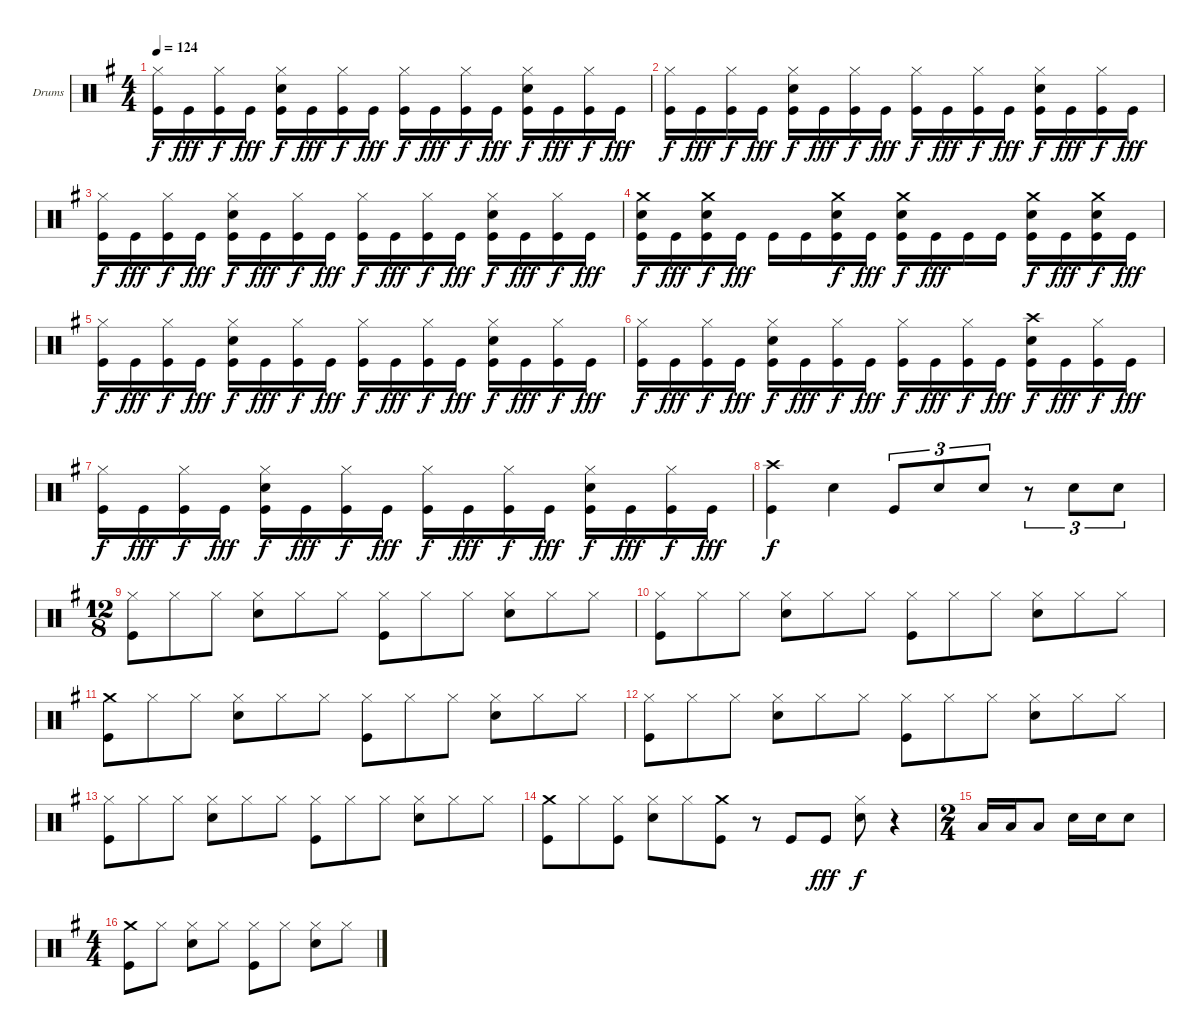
\bracketExtendMode groupsimilarinstruments
\firstSystemTrackNameOrientation horizontal
\otherSystemsTrackNameOrientation horizontal
\track ("Drumkit" "Drums") {instrument percussion}
\staff {score}
\articulation defaults
\ts (4 4)
\tempo 124
\clef neutral
\scale
1.04792
\ks g
("Hi-Hat (closed)" "Kick (hit)").16{dy f} "Kick (hit)".16{dy fff} ("Hi-Hat (closed)" "Kick (hit)").16{dy f} "Kick (hit)".16{dy fff} ("Hi-Hat (closed)" "Kick (hit)" "Snare (hit) 2").16{dy f} "Kick (hit)".16{dy fff} ("Hi-Hat (closed)" "Kick (hit)").16{dy f} "Kick (hit)".16{dy fff} ("Hi-Hat (closed)" "Kick (hit)").16{dy f} "Kick (hit)".16{dy fff} ("Hi-Hat (closed)" "Kick (hit)").16{dy f} "Kick (hit)".16{dy fff} ("Hi-Hat (closed)" "Kick (hit)" "Snare (hit) 2").16{dy f} "Kick (hit)".16{dy fff} ("Hi-Hat (closed)" "Kick (hit)").16{dy f} "Kick (hit)".16{dy fff} |
\scale
0.952081 ("Hi-Hat (closed)" "Kick (hit)").16{dy f} "Kick (hit)".16{dy fff} ("Hi-Hat (closed)" "Kick (hit)").16{dy f} "Kick (hit)".16{dy fff} ("Hi-Hat (closed)" "Kick (hit)" "Snare (hit) 2").16{dy f} "Kick (hit)".16{dy fff} ("Hi-Hat (closed)" "Kick (hit)").16{dy f} "Kick (hit)".16{dy fff} ("Hi-Hat (closed)" "Kick (hit)").16{dy f} "Kick (hit)".16{dy fff} ("Hi-Hat (closed)" "Kick (hit)").16{dy f} "Kick (hit)".16{dy fff} ("Hi-Hat (closed)" "Kick (hit)" "Snare (hit) 2").16{dy f} "Kick (hit)".16{dy fff} ("Hi-Hat (closed)" "Kick (hit)").16{dy f} "Kick (hit)".16{dy fff} |
\scale
1.04288 ("Hi-Hat (closed)" "Kick (hit)").16{dy f} "Kick (hit)".16{dy fff} ("Hi-Hat (closed)" "Kick (hit)").16{dy f} "Kick (hit)".16{dy fff} ("Hi-Hat (closed)" "Kick (hit)" "Snare (hit) 2").16{dy f} "Kick (hit)".16{dy fff} ("Hi-Hat (closed)" "Kick (hit)").16{dy f} "Kick (hit)".16{dy fff} ("Hi-Hat (closed)" "Kick (hit)").16{dy f} "Kick (hit)".16{dy fff} ("Hi-Hat (closed)" "Kick (hit)").16{dy f} "Kick (hit)".16{dy fff} ("Hi-Hat (closed)" "Kick (hit)" "Snare (hit) 2").16{dy f} "Kick (hit)".16{dy fff} ("Hi-Hat (closed)" "Kick (hit)").16{dy f} "Kick (hit)".16{dy fff} |
\scale
0.957125 ("Crash medium (hit)" "Kick (hit)" "Snare (hit) 2").16{dy f} "Kick (hit)".16{dy fff} ("Crash medium (hit)" "Kick (hit)" "Snare (hit) 2").16{dy f} "Kick (hit)".16{dy fff} "Kick (hit)".16 "Kick (hit)".16 ("Crash medium (hit)" "Kick (hit)" "Snare (hit) 2").16{dy f} "Kick (hit)".16{dy fff} ("Crash medium (hit)" "Kick (hit)" "Snare (hit) 2").16{dy f} "Kick (hit)".16{dy fff} "Kick (hit)".16 "Kick (hit)".16 ("Crash medium (hit)" "Kick (hit)" "Snare (hit) 2").16{dy f} "Kick (hit)".16{dy fff} ("Crash medium (hit)" "Kick (hit)" "Snare (hit) 2").16{dy f} "Kick (hit)".16{dy fff} |
\scale
1.04288 ("Hi-Hat (closed)" "Kick (hit)").16{dy f} "Kick (hit)".16{dy fff} ("Hi-Hat (closed)" "Kick (hit)").16{dy f} "Kick (hit)".16{dy fff} ("Hi-Hat (closed)" "Kick (hit)" "Snare (hit) 2").16{dy f} "Kick (hit)".16{dy fff} ("Hi-Hat (closed)" "Kick (hit)").16{dy f} "Kick (hit)".16{dy fff} ("Hi-Hat (closed)" "Kick (hit)").16{dy f} "Kick (hit)".16{dy fff} ("Hi-Hat (closed)" "Kick (hit)").16{dy f} "Kick (hit)".16{dy fff} ("Hi-Hat (closed)" "Kick (hit)" "Snare (hit) 2").16{dy f} "Kick (hit)".16{dy fff} ("Hi-Hat (closed)" "Kick (hit)").16{dy f} "Kick (hit)".16{dy fff} |
\scale
0.957125 ("Hi-Hat (closed)" "Kick (hit)").16{dy f} "Kick (hit)".16{dy fff} ("Hi-Hat (closed)" "Kick (hit)").16{dy f} "Kick (hit)".16{dy fff} ("Hi-Hat (closed)" "Kick (hit)" "Snare (hit) 2").16{dy f} "Kick (hit)".16{dy fff} ("Hi-Hat (closed)" "Kick (hit)").16{dy f} "Kick (hit)".16{dy fff} ("Hi-Hat (closed)" "Kick (hit)").16{dy f} "Kick (hit)".16{dy fff} ("Hi-Hat (closed)" "Kick (hit)").16{dy f} "Kick (hit)".16{dy fff} ("Crash high (hit)" "Kick (hit)" "Snare (hit) 2").16{dy f} "Kick (hit)".16{dy fff} ("Hi-Hat (closed)" "Kick (hit)").16{dy f} "Kick (hit)".16{dy fff} |
\scale
1.04288 ("Hi-Hat (closed)" "Kick (hit)").16{dy f} "Kick (hit)".16{dy fff} ("Hi-Hat (closed)" "Kick (hit)").16{dy f} "Kick (hit)".16{dy fff} ("Hi-Hat (closed)" "Kick (hit)" "Snare (hit) 2").16{dy f} "Kick (hit)".16{dy fff} ("Hi-Hat (closed)" "Kick (hit)").16{dy f} "Kick (hit)".16{dy fff} ("Hi-Hat (closed)" "Kick (hit)").16{dy f} "Kick (hit)".16{dy fff} ("Hi-Hat (closed)" "Kick (hit)").16{dy f} "Kick (hit)".16{dy fff} ("Hi-Hat (closed)" "Kick (hit)" "Snare (hit) 2").16{dy f} "Kick (hit)".16{dy fff} ("Hi-Hat (closed)" "Kick (hit)").16{dy f} "Kick (hit)".16{dy fff} |
\scale
0.957125 ("Crash high (hit)" "Kick (hit)").4{dy f} "Snare (hit) 2".4 "Kick (hit)".8{tu (3 2)} "Snare (hit) 2".8{tu (3 2)} "Snare (hit) 2".8{tu (3 2)} r.8{tu (3 2)} "Snare (hit) 2".8{tu (3 2)} "Snare (hit) 2".8{tu (3 2)} |
\ts (12 8)
\scale
1.07314 ("Hi-Hat (closed)" "Kick (hit)").8 "Hi-Hat (closed)".8 "Hi-Hat (closed)".8 ("Hi-Hat (closed)" "Snare (hit) 2").8 "Hi-Hat (closed)".8 "Hi-Hat (closed)".8 ("Hi-Hat (closed)" "Kick (hit)").8 "Hi-Hat (closed)".8 "Hi-Hat (closed)".8 ("Hi-Hat (closed)" "Snare (hit) 2").8 "Hi-Hat (closed)".8 "Hi-Hat (closed)".8 |
\scale
0.92686 ("Hi-Hat (closed)" "Kick (hit)").8 "Hi-Hat (closed)".8 "Hi-Hat (closed)".8 ("Hi-Hat (closed)" "Snare (hit) 2").8 "Hi-Hat (closed)".8 "Hi-Hat (closed)".8 ("Hi-Hat (closed)" "Kick (hit)").8 "Hi-Hat (closed)".8 "Hi-Hat (closed)".8 ("Hi-Hat (closed)" "Snare (hit) 2").8 "Hi-Hat (closed)".8 "Hi-Hat (closed)".8 |
\scale
1.04288 ("Crash medium (hit)" "Kick (hit)").8 "Hi-Hat (closed)".8 "Hi-Hat (closed)".8 ("Hi-Hat (closed)" "Snare (hit) 2").8 "Hi-Hat (closed)".8 "Hi-Hat (closed)".8 ("Hi-Hat (closed)" "Kick (hit)").8 "Hi-Hat (closed)".8 "Hi-Hat (closed)".8 ("Hi-Hat (closed)" "Snare (hit) 2").8 "Hi-Hat (closed)".8 "Hi-Hat (closed)".8 |
\scale
0.957125 ("Hi-Hat (closed)" "Kick (hit)").8 "Hi-Hat (closed)".8 "Hi-Hat (closed)".8 ("Hi-Hat (closed)" "Snare (hit) 2").8 "Hi-Hat (closed)".8 "Hi-Hat (closed)".8 ("Hi-Hat (closed)" "Kick (hit)").8 "Hi-Hat (closed)".8 "Hi-Hat (closed)".8 ("Hi-Hat (closed)" "Snare (hit) 2").8 "Hi-Hat (closed)".8 "Hi-Hat (closed)".8 |
\scale
1.04288 ("Hi-Hat (closed)" "Kick (hit)").8 "Hi-Hat (closed)".8 "Hi-Hat (closed)".8 ("Hi-Hat (closed)" "Snare (hit) 2").8 "Hi-Hat (closed)".8 "Hi-Hat (closed)".8 ("Hi-Hat (closed)" "Kick (hit)").8 "Hi-Hat (closed)".8 "Hi-Hat (closed)".8 ("Hi-Hat (closed)" "Snare (hit) 2").8 "Hi-Hat (closed)".8 "Hi-Hat (closed)".8 |
\scale
0.957125 ("Crash medium (hit)" "Kick (hit)").8 "Hi-Hat (closed)".8 ("Hi-Hat (closed)" "Kick (hit)").8 ("Hi-Hat (closed)" "Snare (hit) 2").8 "Hi-Hat (closed)".8 ("Crash medium (hit)" "Kick (hit)").8 r.8 "Kick (hit)".8 "Kick (hit)".8{dy fff} ("Hi-Hat (closed)" "Snare (hit) 2").8{dy f} r.4 |
\ts (2 4)
\scale
1.07314 "Low Tom (hit)".16 "Low Tom (hit)".16 "Low Tom (hit)".8 "Snare (hit) 2".16 "Snare (hit) 2".16 "Snare (hit) 2".8 |
\ts (4 4)
\scale
0.92686 ("Crash medium (hit)" "Kick (hit)").8 "Hi-Hat (closed)".8 ("Hi-Hat (closed)" "Snare (hit) 2").8 "Hi-Hat (closed)".8 ("Hi-Hat (closed)" "Kick (hit)").8 "Hi-Hat (closed)".8 ("Hi-Hat (closed)" "Snare (hit) 2").8 "Hi-Hat (closed)".8
